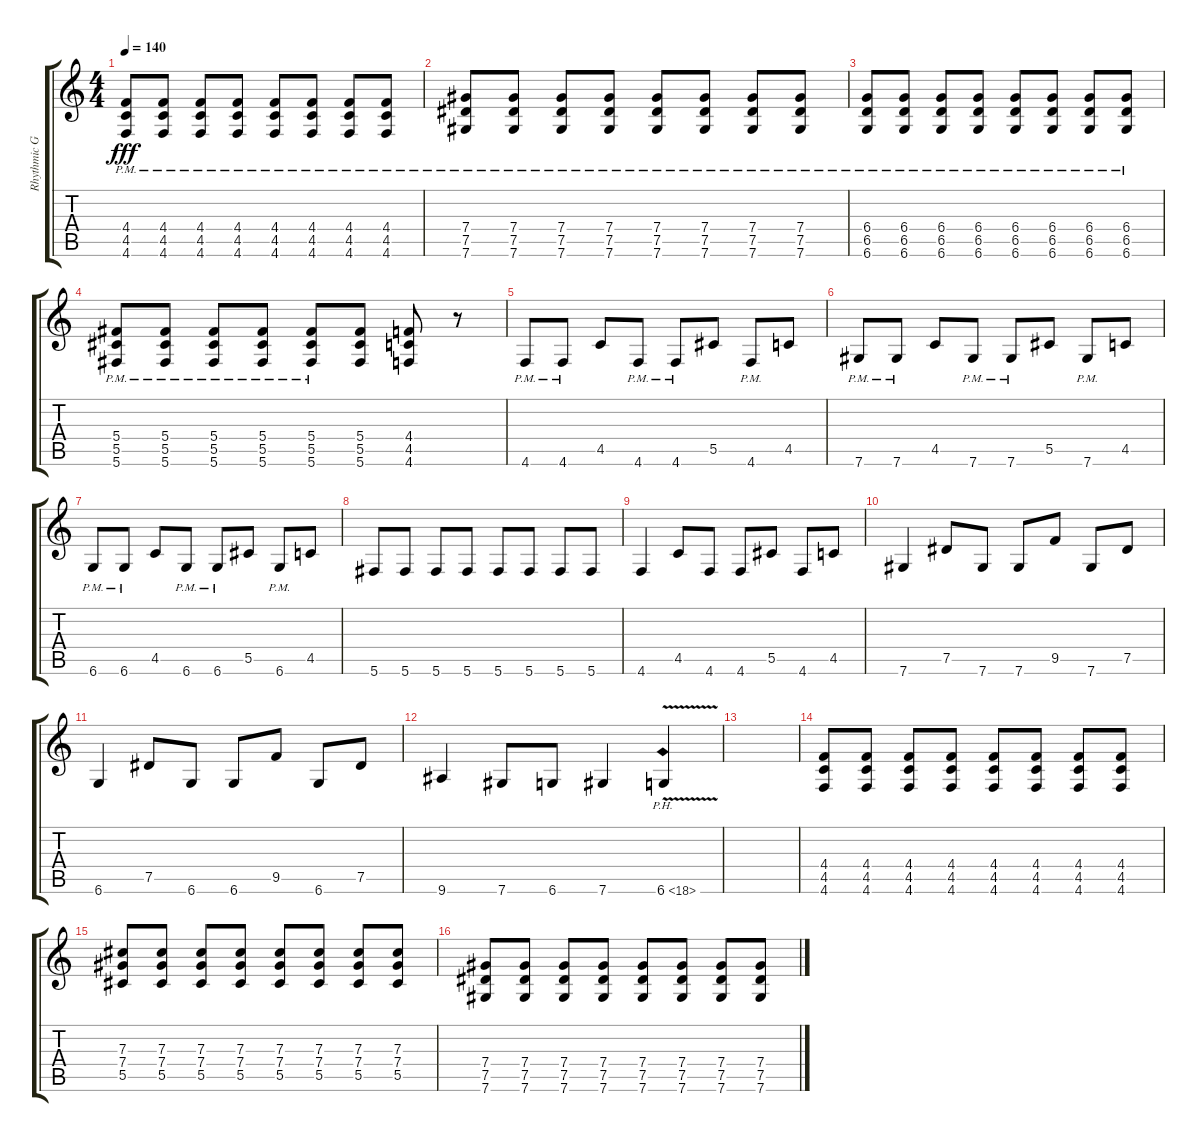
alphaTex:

\track ("Rhythmic Guitar" "Rhythmic G") {instrument distortionguitar}
\staff {score tabs}
\tuning (Eb4 Bb3 Gb3 Db3 Ab2 Db2) {hide}
\ts (4 4)
\tempo 140
\clef g2
\ks c
(4.4{pm} 4.5{pm} 4.6{pm}).8{dy fff} (4.4{pm} 4.5{pm} 4.6{pm}).8 (4.4{pm} 4.5{pm} 4.6{pm}).8 (4.4{pm} 4.5{pm} 4.6{pm}).8 (4.4{pm} 4.5{pm} 4.6{pm}).8 (4.4{pm} 4.5{pm} 4.6{pm}).8 (4.4{pm} 4.5{pm} 4.6{pm}).8 (4.4{pm} 4.5{pm} 4.6{pm}).8 |
(7.4{pm} 7.5{pm} 7.6{pm}).8 (7.4{pm} 7.5{pm} 7.6{pm}).8 (7.4{pm} 7.5{pm} 7.6{pm}).8 (7.4{pm} 7.5{pm} 7.6{pm}).8 (7.4{pm} 7.5{pm} 7.6{pm}).8 (7.4{pm} 7.5{pm} 7.6{pm}).8 (7.4{pm} 7.5{pm} 7.6{pm}).8 (7.4{pm} 7.5{pm} 7.6{pm}).8 |
(6.4{pm} 6.5{pm} 6.6{pm}).8 (6.4{pm} 6.5{pm} 6.6{pm}).8 (6.4{pm} 6.5{pm} 6.6{pm}).8 (6.4{pm} 6.5{pm} 6.6{pm}).8 (6.4{pm} 6.5{pm} 6.6{pm}).8 (6.4{pm} 6.5{pm} 6.6{pm}).8 (6.4{pm} 6.5{pm} 6.6{pm}).8 (6.4{pm} 6.5{pm} 6.6{pm}).8 |
(5.4{pm} 5.5{pm} 5.6{pm}).8 (5.4{pm} 5.5{pm} 5.6{pm}).8 (5.4{pm} 5.5{pm} 5.6{pm}).8 (5.4{pm} 5.5{pm} 5.6{pm}).8 (5.4{pm} 5.5{pm} 5.6{pm}).8 (5.4 5.5 5.6).8 (4.4 4.5 4.6).8 r.8 |
4.6{pm}.8 4.6{pm}.8 4.5.8 4.6{pm}.8 4.6{pm}.8 5.5.8 4.6{pm}.8 4.5.8 |
7.6{pm}.8 7.6{pm}.8 4.5.8 7.6{pm}.8 7.6{pm}.8 5.5.8 7.6{pm}.8 4.5.8 |
6.6{pm}.8 6.6{pm}.8 4.5.8 6.6{pm}.8 6.6{pm}.8 5.5.8 6.6{pm}.8 4.5.8 |
5.6.8 5.6.8 5.6.8 5.6.8 5.6.8 5.6.8 5.6.8 5.6.8 |
4.6.4 4.5.8 4.6.8 4.6.8 5.5.8 4.6.8 4.5.8 |
7.6.4 7.5.8 7.6.8 7.6.8 9.5.8 7.6.8 7.5.8 |
6.6.4 7.5.8 6.6.8 6.6.8 9.5.8 6.6.8 7.5.8 |
9.6.4 7.6.8 6.6.8 7.6.4 6.6{ph 12 v}.4 |
|
(4.4 4.5 4.6).8 (4.4 4.5 4.6).8 (4.4 4.5 4.6).8 (4.4 4.5 4.6).8 (4.4 4.5 4.6).8 (4.4 4.5 4.6).8 (4.4 4.5 4.6).8 (4.4 4.5 4.6).8 |
(7.3 7.4 5.5).8 (7.3 7.4 5.5).8 (7.3 7.4 5.5).8 (7.3 7.4 5.5).8 (7.3 7.4 5.5).8 (7.3 7.4 5.5).8 (7.3 7.4 5.5).8 (7.3 7.4 5.5).8 |
(7.4 7.5 7.6).8 (7.4 7.5 7.6).8 (7.4 7.5 7.6).8 (7.4 7.5 7.6).8 (7.4 7.5 7.6).8 (7.4 7.5 7.6).8 (7.4 7.5 7.6).8 (7.4 7.5 7.6).8
